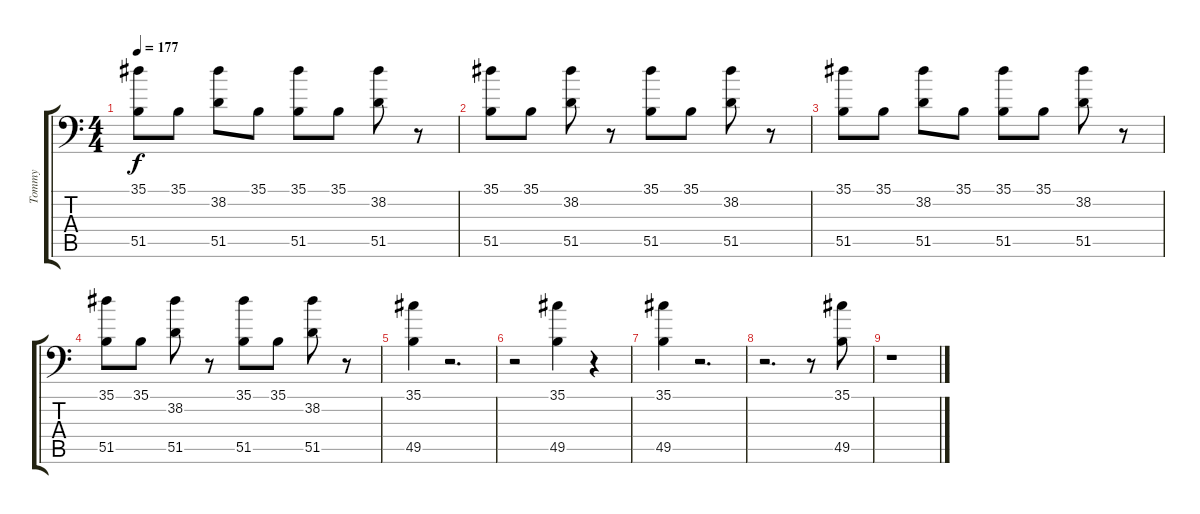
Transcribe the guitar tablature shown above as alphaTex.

\track ("Tommy" "Tommy") {instrument acousticgrandpiano}
\staff {score tabs}
\tuning (C-1 C-1 C-1 C-1 C-1 C-1) {hide}
\ts (4 4)
\tempo 177
\clef f4
\ks c
(35.1 51.5).8{dy f} 35.1.8 (38.2 51.5).8 35.1.8 (35.1 51.5).8 35.1.8 (38.2 51.5).8 r.8 |
(35.1 51.5).8 35.1.8 (38.2 51.5).8 r.8 (35.1 51.5).8 35.1.8 (38.2 51.5).8 r.8 |
(35.1 51.5).8 35.1.8 (38.2 51.5).8 35.1.8 (35.1 51.5).8 35.1.8 (38.2 51.5).8 r.8 |
(35.1 51.5).8 35.1.8 (38.2 51.5).8 r.8 (35.1 51.5).8 35.1.8 (38.2 51.5).8 r.8 |
(35.1 49.5).4 r.2{d} |
r.2 (35.1 49.5).4 r.4 |
(35.1 49.5).4 r.2{d} |
r.2{d} r.8 (35.1 49.5).8 |
r.1
